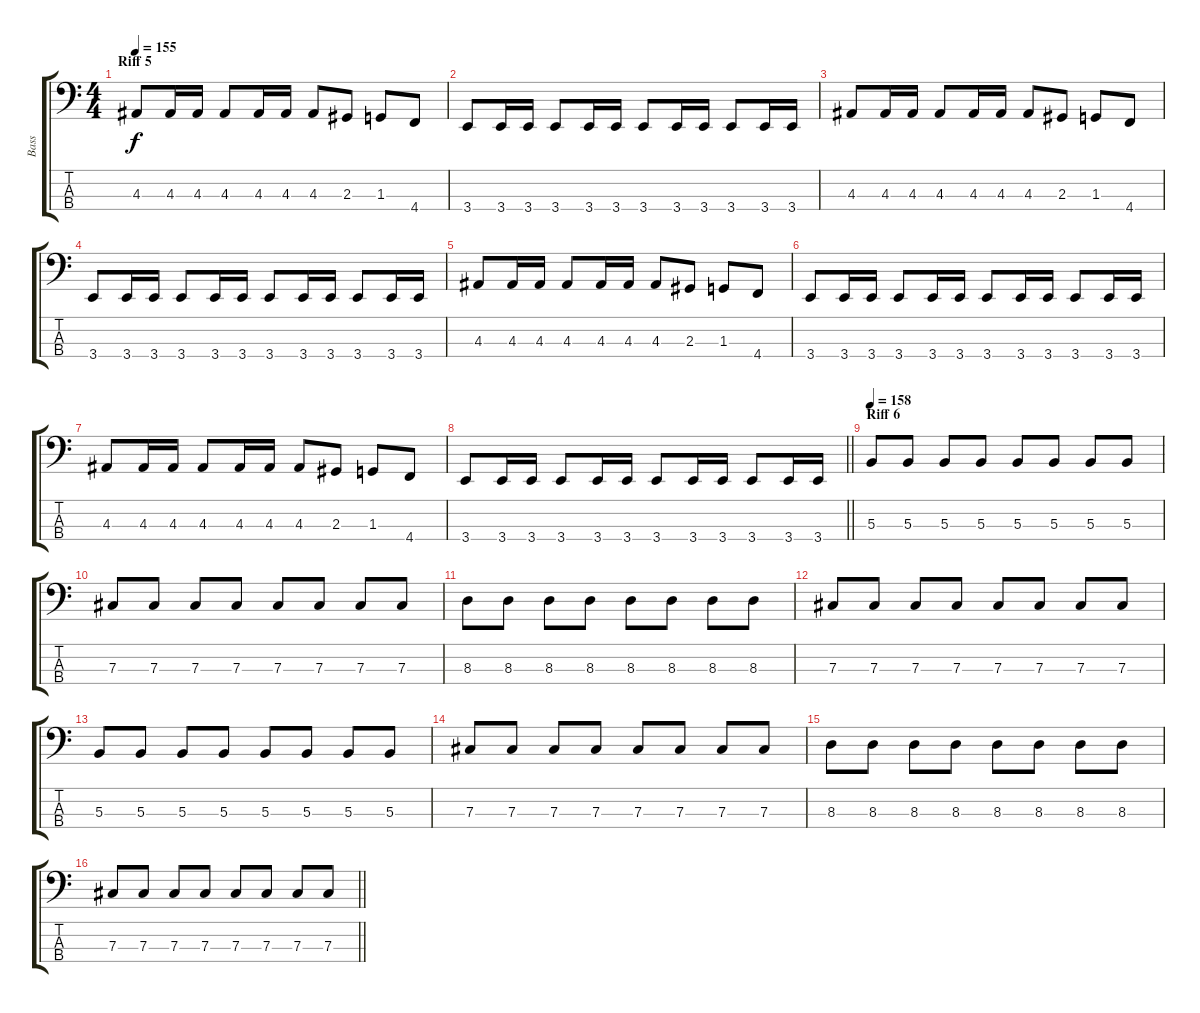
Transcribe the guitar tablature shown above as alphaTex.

\track ("Bass" "Bass") {instrument electricbasspick}
\staff {score tabs}
\tuning (E2 B1 Gb1 Db1) {hide}
\ts (4 4)
\section ("" "Riff 5")
\tempo 155
\clef f4
\ks c
4.3.8{dy f} 4.3.16 4.3.16 4.3.8 4.3.16 4.3.16 4.3.8 2.3.8 1.3.8 4.4.8 |
3.4.8 3.4.16 3.4.16 3.4.8 3.4.16 3.4.16 3.4.8 3.4.16 3.4.16 3.4.8 3.4.16 3.4.16 |
4.3.8 4.3.16 4.3.16 4.3.8 4.3.16 4.3.16 4.3.8 2.3.8 1.3.8 4.4.8 |
3.4.8 3.4.16 3.4.16 3.4.8 3.4.16 3.4.16 3.4.8 3.4.16 3.4.16 3.4.8 3.4.16 3.4.16 |
4.3.8 4.3.16 4.3.16 4.3.8 4.3.16 4.3.16 4.3.8 2.3.8 1.3.8 4.4.8 |
3.4.8 3.4.16 3.4.16 3.4.8 3.4.16 3.4.16 3.4.8 3.4.16 3.4.16 3.4.8 3.4.16 3.4.16 |
4.3.8 4.3.16 4.3.16 4.3.8 4.3.16 4.3.16 4.3.8 2.3.8 1.3.8 4.4.8 |
\barLineRight lightlight
3.4.8 3.4.16 3.4.16 3.4.8 3.4.16 3.4.16 3.4.8 3.4.16 3.4.16 3.4.8 3.4.16 3.4.16 |
\section ("" "Riff 6")
\tempo 158
5.3.8 5.3.8 5.3.8 5.3.8 5.3.8 5.3.8 5.3.8 5.3.8 |
7.3.8 7.3.8 7.3.8 7.3.8 7.3.8 7.3.8 7.3.8 7.3.8 |
8.3.8 8.3.8 8.3.8 8.3.8 8.3.8 8.3.8 8.3.8 8.3.8 |
7.3.8 7.3.8 7.3.8 7.3.8 7.3.8 7.3.8 7.3.8 7.3.8 |
5.3.8 5.3.8 5.3.8 5.3.8 5.3.8 5.3.8 5.3.8 5.3.8 |
7.3.8 7.3.8 7.3.8 7.3.8 7.3.8 7.3.8 7.3.8 7.3.8 |
8.3.8 8.3.8 8.3.8 8.3.8 8.3.8 8.3.8 8.3.8 8.3.8 |
\barLineRight lightlight
7.3.8 7.3.8 7.3.8 7.3.8 7.3.8 7.3.8 7.3.8 7.3.8
